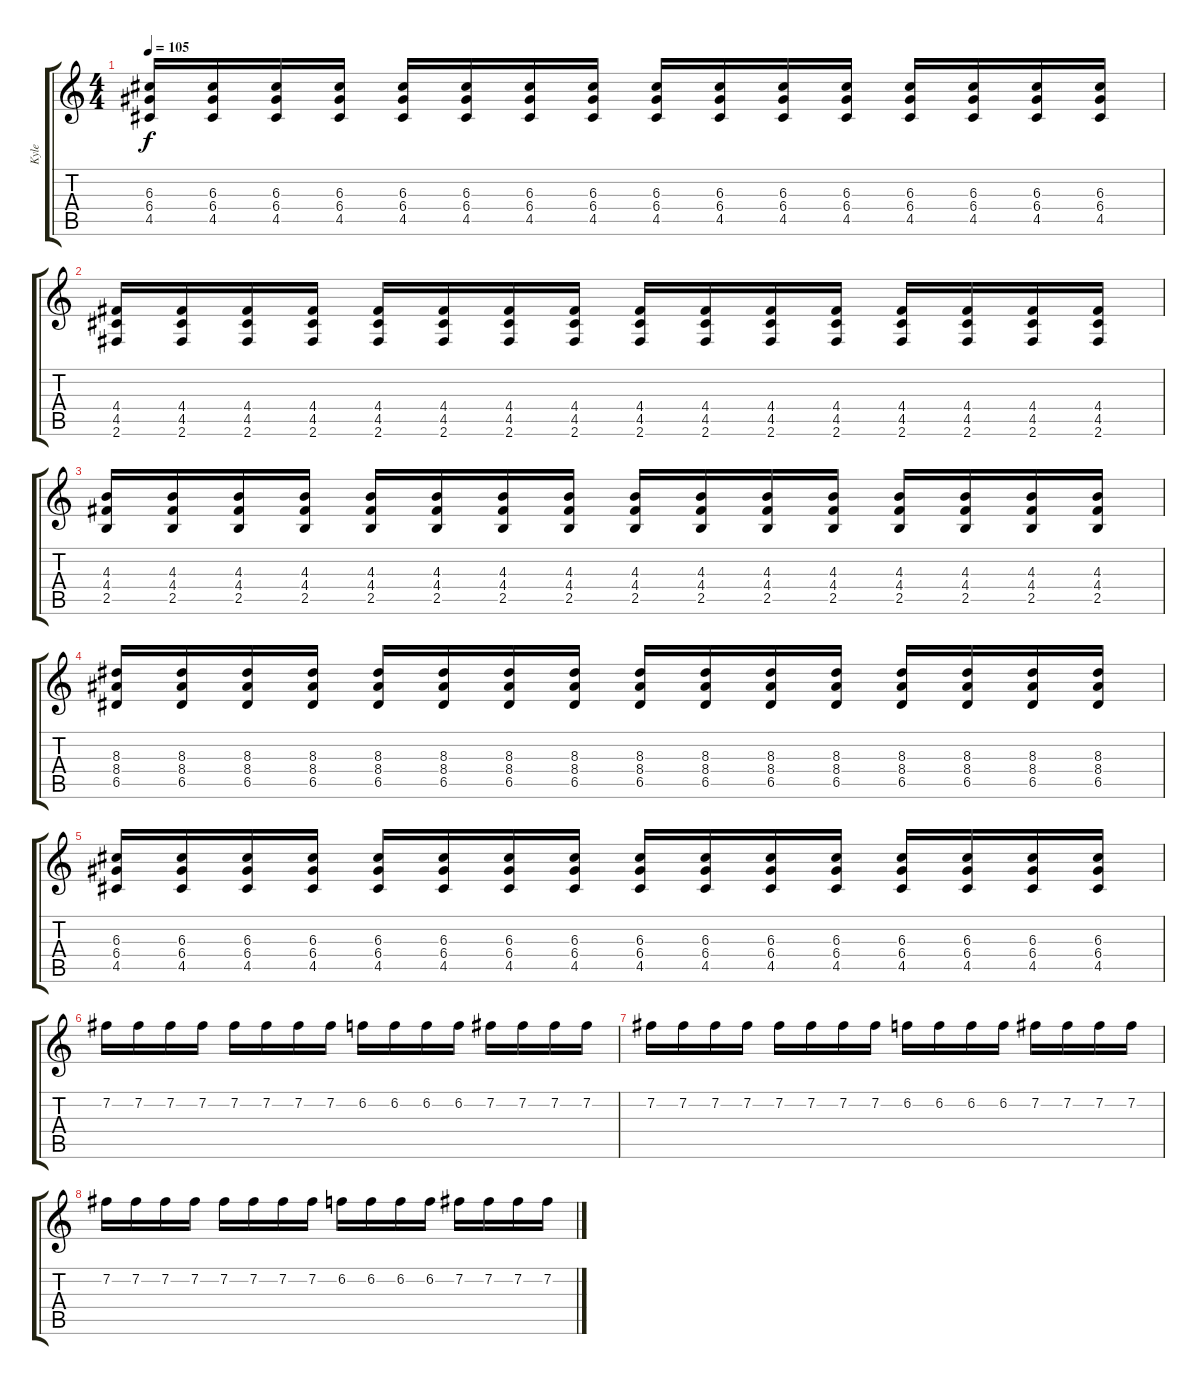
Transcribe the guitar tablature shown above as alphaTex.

\track ("Kyle" "Kyle") {instrument distortionguitar}
\staff {score tabs}
\tuning (E4 B3 G3 D3 A2 E2) {hide}
\ts (4 4)
\tempo 105
\clef g2
\ks c
(6.3 6.4 4.5).16{dy f} (6.3 6.4 4.5).16 (6.3 6.4 4.5).16 (6.3 6.4 4.5).16 (6.3 6.4 4.5).16 (6.3 6.4 4.5).16 (6.3 6.4 4.5).16 (6.3 6.4 4.5).16 (6.3 6.4 4.5).16 (6.3 6.4 4.5).16 (6.3 6.4 4.5).16 (6.3 6.4 4.5).16 (6.3 6.4 4.5).16 (6.3 6.4 4.5).16 (6.3 6.4 4.5).16 (6.3 6.4 4.5).16 |
(4.4 4.5 2.6).16 (4.4 4.5 2.6).16 (4.4 4.5 2.6).16 (4.4 4.5 2.6).16 (4.4 4.5 2.6).16 (4.4 4.5 2.6).16 (4.4 4.5 2.6).16 (4.4 4.5 2.6).16 (4.4 4.5 2.6).16 (4.4 4.5 2.6).16 (4.4 4.5 2.6).16 (4.4 4.5 2.6).16 (4.4 4.5 2.6).16 (4.4 4.5 2.6).16 (4.4 4.5 2.6).16 (4.4 4.5 2.6).16 |
(4.3 4.4 2.5).16 (4.3 4.4 2.5).16 (4.3 4.4 2.5).16 (4.3 4.4 2.5).16 (4.3 4.4 2.5).16 (4.3 4.4 2.5).16 (4.3 4.4 2.5).16 (4.3 4.4 2.5).16 (4.3 4.4 2.5).16 (4.3 4.4 2.5).16 (4.3 4.4 2.5).16 (4.3 4.4 2.5).16 (4.3 4.4 2.5).16 (4.3 4.4 2.5).16 (4.3 4.4 2.5).16 (4.3 4.4 2.5).16 |
(8.3 8.4 6.5).16 (8.3 8.4 6.5).16 (8.3 8.4 6.5).16 (8.3 8.4 6.5).16 (8.3 8.4 6.5).16 (8.3 8.4 6.5).16 (8.3 8.4 6.5).16 (8.3 8.4 6.5).16 (8.3 8.4 6.5).16 (8.3 8.4 6.5).16 (8.3 8.4 6.5).16 (8.3 8.4 6.5).16 (8.3 8.4 6.5).16 (8.3 8.4 6.5).16 (8.3 8.4 6.5).16 (8.3 8.4 6.5).16 |
(6.3 6.4 4.5).16 (6.3 6.4 4.5).16 (6.3 6.4 4.5).16 (6.3 6.4 4.5).16 (6.3 6.4 4.5).16 (6.3 6.4 4.5).16 (6.3 6.4 4.5).16 (6.3 6.4 4.5).16 (6.3 6.4 4.5).16 (6.3 6.4 4.5).16 (6.3 6.4 4.5).16 (6.3 6.4 4.5).16 (6.3 6.4 4.5).16 (6.3 6.4 4.5).16 (6.3 6.4 4.5).16 (6.3 6.4 4.5).16 |
7.2.16 7.2.16 7.2.16 7.2.16 7.2.16 7.2.16 7.2.16 7.2.16 6.2.16 6.2.16 6.2.16 6.2.16 7.2.16 7.2.16 7.2.16 7.2.16 |
7.2.16 7.2.16 7.2.16 7.2.16 7.2.16 7.2.16 7.2.16 7.2.16 6.2.16 6.2.16 6.2.16 6.2.16 7.2.16 7.2.16 7.2.16 7.2.16 |
7.2.16 7.2.16 7.2.16 7.2.16 7.2.16 7.2.16 7.2.16 7.2.16 6.2.16 6.2.16 6.2.16 6.2.16 7.2.16 7.2.16 7.2.16 7.2.16
